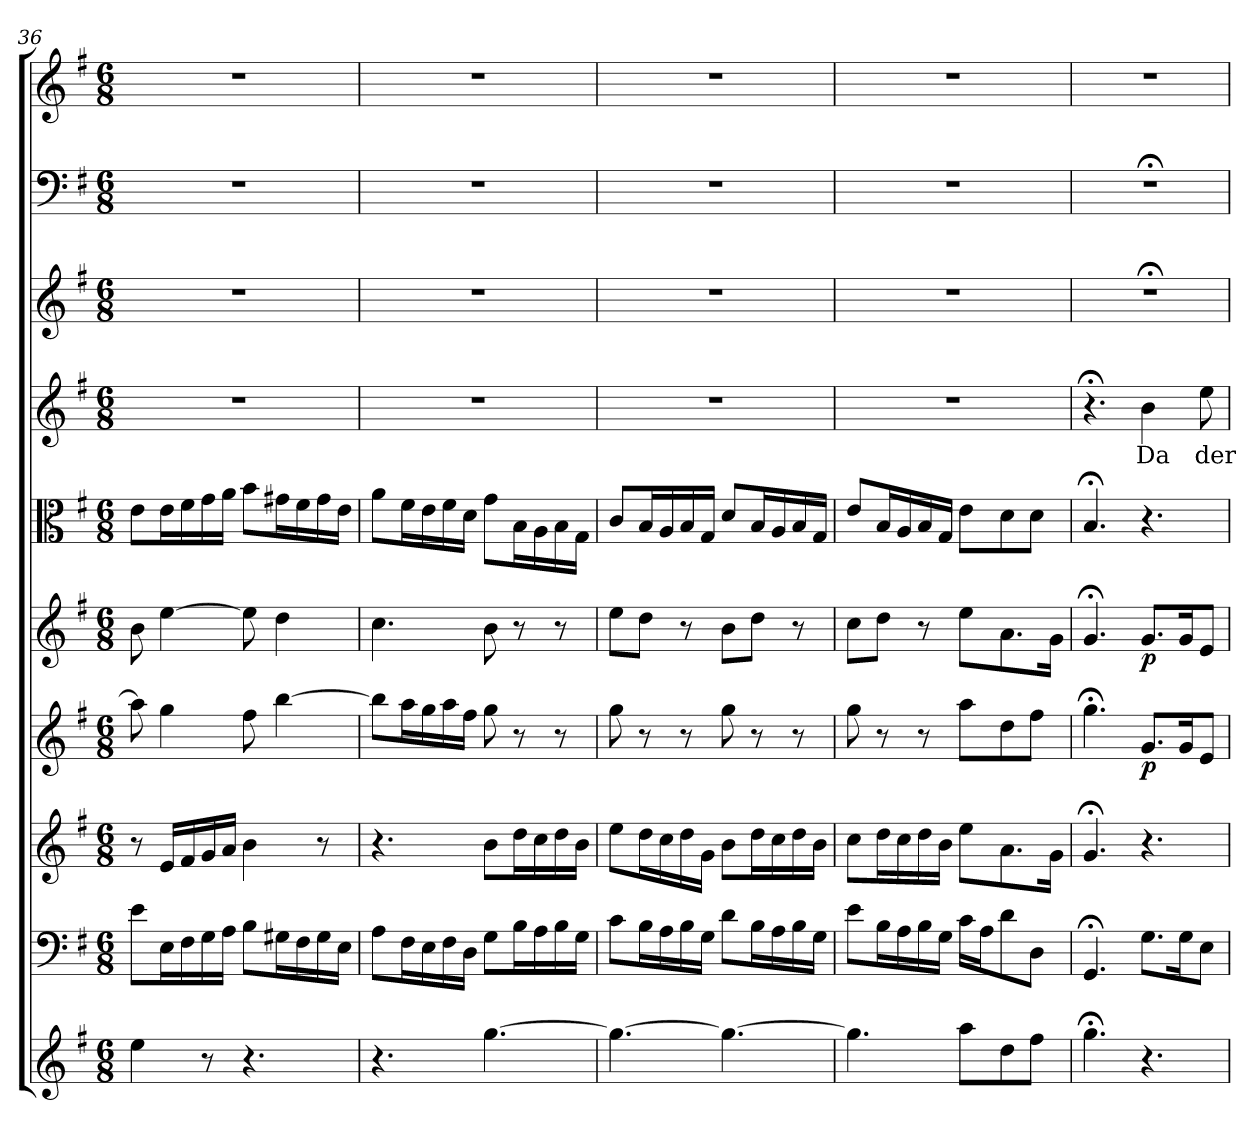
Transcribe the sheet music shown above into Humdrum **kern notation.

**kern	**kern	**kern	**kern	**dynam	**kern	**dynam	**kern	**kern	**text	**kern	**kern	**kern
*part10	*part9	*part8	*part7	*part7	*part6	*part6	*part5	*part4	*part4	*part3	*part2	*part1
*staff10	*staff9	*staff8	*staff7	*staff7	*staff6	*staff6	*staff5	*staff4	*staff4	*staff3	*staff2	*staff1
*clefG2	*clefF4	*clefG2	*clefG2	*	*clefG2	*	*clefC3	*clefG2	*	*clefG2	*clefF4	*clefG2
*k[f#]	*k[f#]	*k[f#]	*k[f#]	*	*k[f#]	*	*k[f#]	*k[f#]	*	*k[f#]	*k[f#]	*k[f#]
*G:	*G:	*G:	*G:	*	*G:	*	*G:	*G:	*	*G:	*G:	*G:
*M6/8	*M6/8	*M6/8	*M6/8	*	*M6/8	*	*M6/8	*M6/8	*	*M6/8	*M6/8	*M6/8
=36	=36	=36	=36	=36	=36	=36	=36	=36	=36	=36	=36	=36
4ee\	8e\L	8r	8aa\]	.	8b\	.	8e\L	2.r	.	2.r	2.r	2.r
.	16E\L	16e/LL	4gg\	.	[4ee\	.	16e\L	.	.	.	.	.
.	16F#\	16f#/	.	.	.	.	16f#\	.	.	.	.	.
8r	16G\	16g/	.	.	.	.	16g\	.	.	.	.	.
.	16A\JJ	16a/JJ	.	.	.	.	16a\JJ	.	.	.	.	.
4.r	8B\L	4b\	8ff#\	.	8ee\]	.	8b\L	.	.	.	.	.
.	16G#X\L	.	[4bb\	.	4dd\	.	16g#X\L	.	.	.	.	.
.	16F#\	.	.	.	.	.	16f#\	.	.	.	.	.
.	16G#\	8r	.	.	.	.	16g#\	.	.	.	.	.
.	16E\JJ	.	.	.	.	.	16e\JJ	.	.	.	.	.
=37	=37	=37	=37	=37	=37	=37	=37	=37	=37	=37	=37	=37
4.r	8A\L	4.r	8bb\L]	.	4.cc\	.	8a\L	2.r	.	2.r	2.r	2.r
.	16F#\L	.	16aa\L	.	.	.	16f#\L	.	.	.	.	.
.	16E\	.	16gg\	.	.	.	16e\	.	.	.	.	.
.	16F#\	.	16aa\	.	.	.	16f#\	.	.	.	.	.
.	16D\JJ	.	16ff#\JJ	.	.	.	16d\JJ	.	.	.	.	.
[4.gg\	8G\L	8b\L	8gg\	.	8b\	.	8g\L	.	.	.	.	.
.	16B\L	16dd\L	8r	.	8r	.	16B\L	.	.	.	.	.
.	16A\	16cc\	.	.	.	.	16A\	.	.	.	.	.
.	16B\	16dd\	8r	.	8r	.	16B\	.	.	.	.	.
.	16G\JJ	16b\JJ	.	.	.	.	16G\JJ	.	.	.	.	.
=38	=38	=38	=38	=38	=38	=38	=38	=38	=38	=38	=38	=38
4.gg\_	8c\L	8ee\L	8gg\	.	8ee\L	.	8c/L	2.r	.	2.r	2.r	2.r
.	16B\L	16dd\L	8r	.	8dd\J	.	16B/L	.	.	.	.	.
.	16A\	16cc\	.	.	.	.	16A/	.	.	.	.	.
.	16B\	16dd\	8r	.	8r	.	16B/	.	.	.	.	.
.	16G\JJ	16g\JJ	.	.	.	.	16G/JJ	.	.	.	.	.
4.gg\_	8d\L	8b\L	8gg\	.	8b\L	.	8d/L	.	.	.	.	.
.	16B\L	16dd\L	8r	.	8dd\J	.	16B/L	.	.	.	.	.
.	16A\	16cc\	.	.	.	.	16A/	.	.	.	.	.
.	16B\	16dd\	8r	.	8r	.	16B/	.	.	.	.	.
.	16G\JJ	16b\JJ	.	.	.	.	16G/JJ	.	.	.	.	.
=39	=39	=39	=39	=39	=39	=39	=39	=39	=39	=39	=39	=39
4.gg\]	8e\L	8cc\L	8gg\	.	8cc\L	.	8e/L	2.r	.	2.r	2.r	2.r
.	16B\L	16dd\L	8r	.	8dd\J	.	16B/L	.	.	.	.	.
.	16A\	16cc\	.	.	.	.	16A/	.	.	.	.	.
.	16B\	16dd\	8r	.	8r	.	16B/	.	.	.	.	.
.	16G\JJ	16b\JJ	.	.	.	.	16G/JJ	.	.	.	.	.
8aa\L	16c\LL	8ee\L	8aa\L	.	8ee\L	.	8e\L	.	.	.	.	.
.	16A\J	.	.	.	.	.	.	.	.	.	.	.
8dd\	8d\	8.a\	8dd\	.	8.a\	.	8d\	.	.	.	.	.
8ff#\J	8D\J	.	8ff#\J	.	.	.	8d\J	.	.	.	.	.
.	.	16g\Jk	.	.	16g\Jk	.	.	.	.	.	.	.
=40	=40	=40	=40	=40	=40	=40	=40	=40	=40	=40	=40	=40
4.gg;<\	4.GG;</	4.g;</	4.gg;<\	.	4.g;</	.	4.B;</	4.r;<	.	2.r;<	2.r;<	2.r
4.r	8.G\L	4.r	8.g/L	p	8.g/L	p	4.r	4b\	Da	.	.	.
.	16G\K	.	16g/K	.	16g/K	.	.	.	.	.	.	.
.	8E\J	.	8e/J	.	8e/J	.	.	8ee\	der	.	.	.
=	=	=	=	=	=	=	=	=	=	=	=	=
*-	*-	*-	*-	*-	*-	*-	*-	*-	*-	*-	*-	*-
